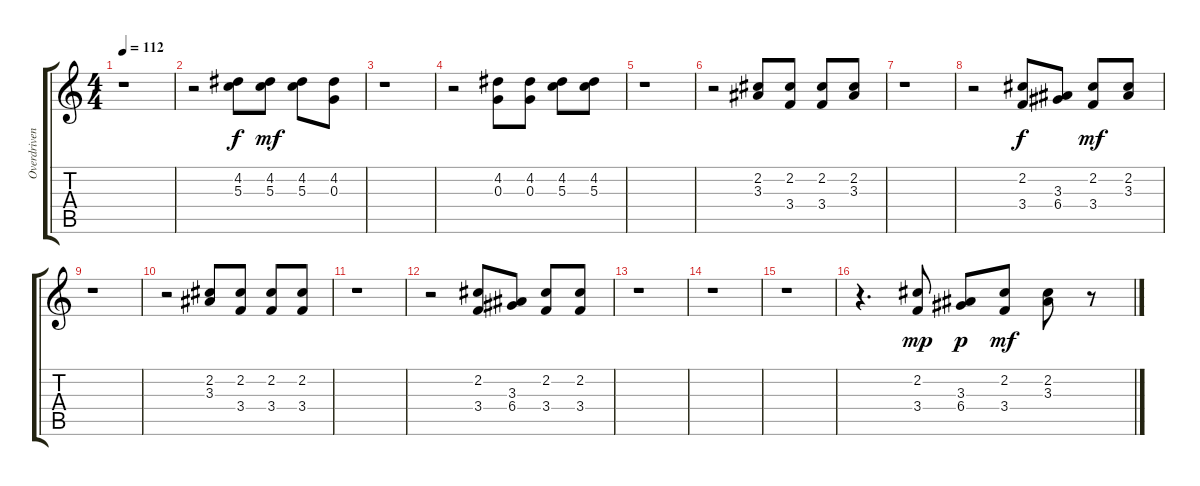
\track ("Overdriven Guitar" "Overdriven") {instrument overdrivenguitar}
\staff {score tabs}
\tuning (E4 B3 G3 D3 A2 E2) {hide}
\ts (4 4)
\tempo 112
\clef g2
\ks c
r.1{dy f} |
r.2 (4.2 5.3).8 (4.2 5.3).8{dy mf} (4.2 5.3).8 (4.2 0.3).8 |
r.1 |
r.2 (4.2 0.3).8 (4.2 0.3).8 (4.2 5.3).8 (4.2 5.3).8 |
r.1 |
r.2 (2.2 3.3).8 (2.2 3.4).8 (2.2 3.4).8 (2.2 3.3).8 |
r.1 |
r.2 (2.2 3.4).8{dy f} (3.3 6.4).8 (2.2 3.4).8{dy mf} (2.2 3.3).8 |
r.1 |
r.2 (2.2 3.3).8 (2.2 3.4).8 (2.2 3.4).8 (2.2 3.4).8 |
r.1 |
r.2 (2.2 3.4).8 (3.3 6.4).8 (2.2 3.4).8 (2.2 3.4).8 |
r.1 |
r.1 |
r.1 |
r.4{d} (2.2 3.4).8{dy mp} (3.3 6.4).8{dy p} (2.2 3.4).8{dy mf} (2.2 3.3).8 r.8
